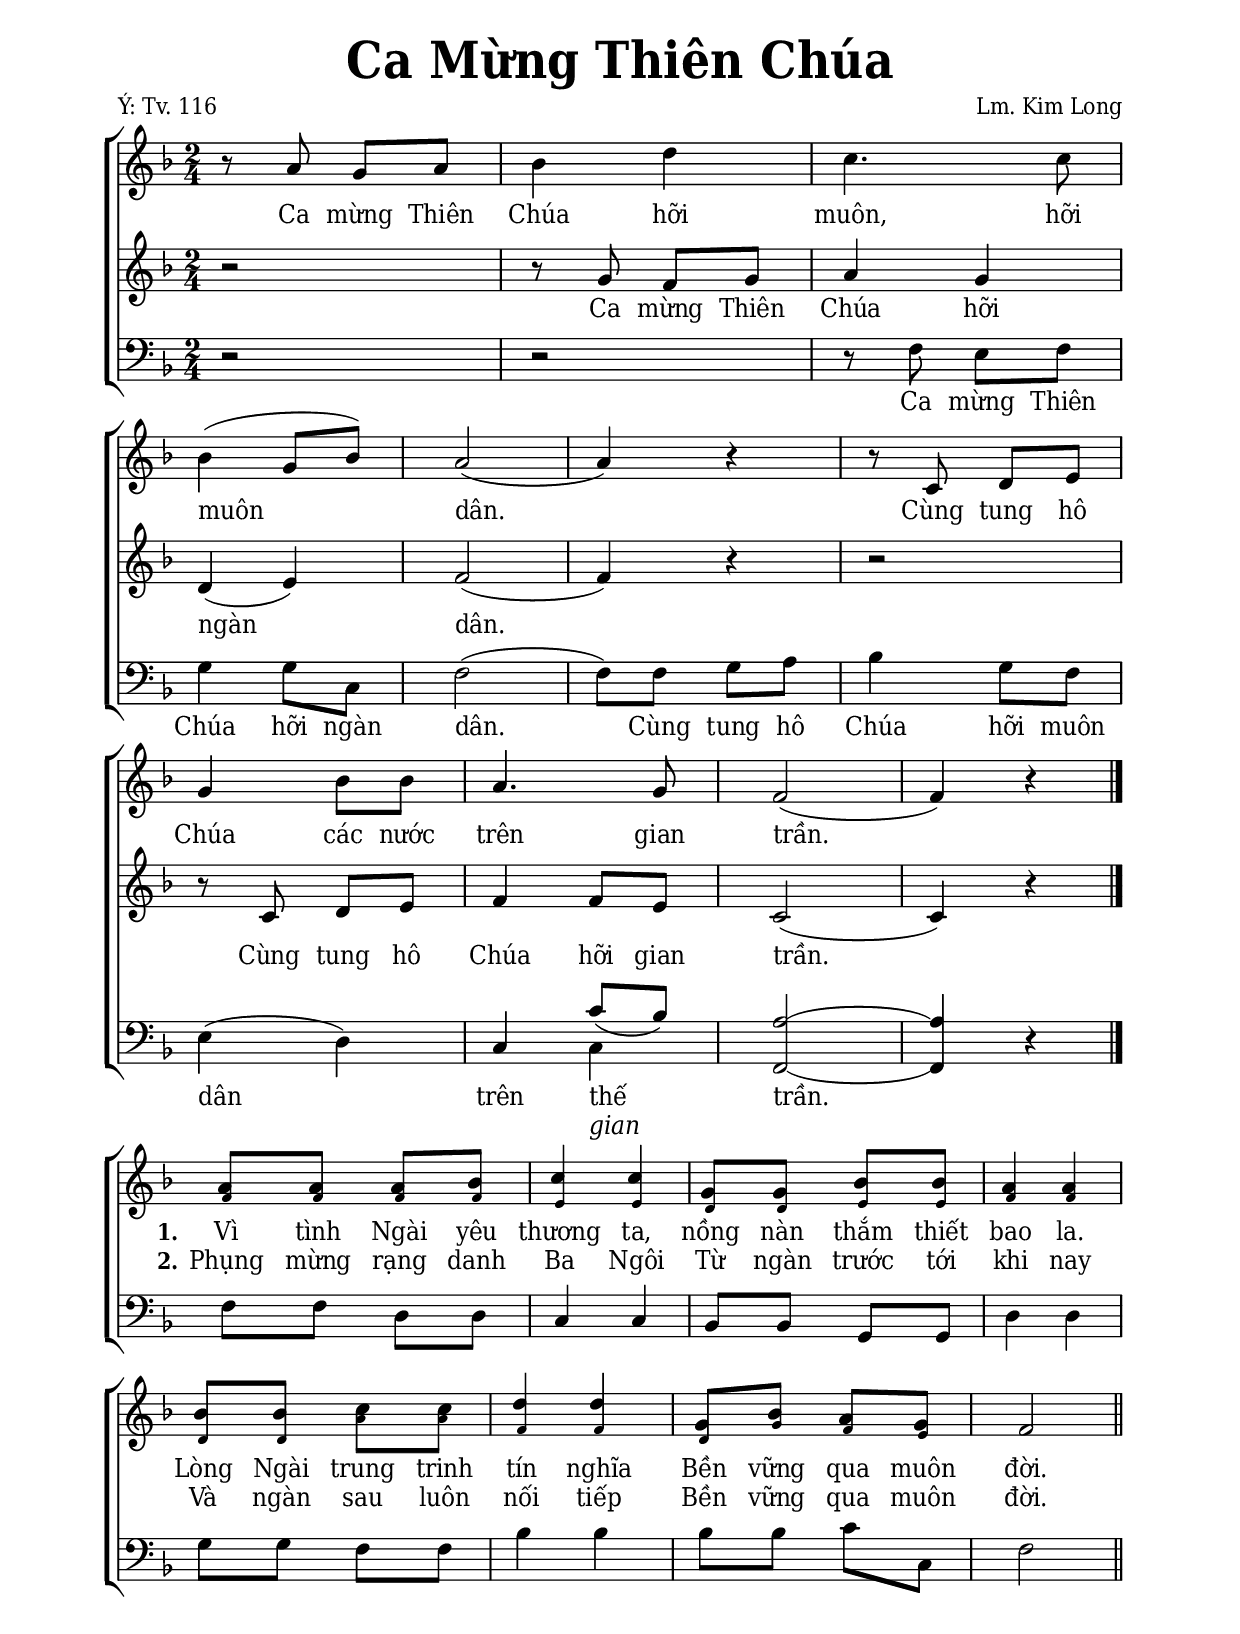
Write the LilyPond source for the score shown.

% Cài đặt chung
\version "2.22.1"
\include "english.ly"

\header {
  title = \markup { \fontsize #3 "Ca Mừng Thiên Chúa" }
  poet = "Ý: Tv. 116"
  composer = "Lm. Kim Long"
  %arranger = " "
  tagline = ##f
}

% Nhạc điệp khúc
nhacDiepKhucSop = \relative c'' {
  r8 a g a |
  bf4 d |
  c4. c8 |
  bf4 (g8 bf) |
  a2( |
  a4) r |
  r8 c, d e |
  g4 bf8 bf |
  a4. g8 |
  f2( |
  f4) r \bar "|."
}

nhacDiepKhucAlto = \relative c'' {
  r2 |
  r8 g f g |
  a4 g |
  d( e) |
  f2( |
  f4) r |
  r2 |
  r8 c d e |
  f4 f8 e |
  c2( |
  c4) r
}

nhacDiepKhucBas = \relative c {
  r2 |
  r2 |
  r8 f e f |
  g4 g8 c, |
  f2( |
  f8) f g a |
  bf4 g8 f |
  e4( d) |
  c
  <<
    {
      \voiceOne c'8 _(bf)
    }
    \new Voice = "splitpart" {
	    \voiceTwo
      c,4
    }
  >>
  \oneVoice
  <a' \=1^( f, \=2_( >2 |
  <a \=1) f, \=2) >4 r
}

% Nhạc phiên khúc
nhacPhienKhucSop = \relative c'' {
  a8 a a bf |
  c4 c |
  g8 g bf bf |
  a4 a |
  bf8 bf c c |
  d4 d |
  g,8 bf a g |
  f2 \bar "||"
}

nhacPhienKhucAlto = \relative c' {
  f8 f f f |
  e4 e |
  d8 d e e |
  f4 f |
  d8 d a' a |
  f4 f |
  d8 g f e |
  f2
}

nhacPhienKhucBas = \relative c {
  f8 f d d |
  c4 c |
  bf8 bf g g |
  d'4 d |
  g8 g f f |
  bf4 bf |
  bf8 bf c c, |
  f2
}

% Lời điệp khúc
loiDiepKhucSop = \lyricmode {
  Ca mừng Thiên Chúa hỡi muôn, hỡi muôn dân.
  Cùng tung hô Chúa các nước trên gian trần.
}

loiDiepKhucAlto = \lyricmode {
  Ca mừng Thiên Chúa hỡi ngàn dân.
  Cùng tung hô Chúa hỡi gian trần.
}

loiDiepKhucBas = \lyricmode {
  Ca mừng Thiên Chúa hỡi ngàn dân.
  Cùng tung hô Chúa hỡi muôn dân trên thế trần.
}

loiDiepKhucBasPhu = \lyrics {
  \repeat unfold 15 { _ }
  \override Lyrics.LyricText.font-shape = #'italic
  gian
}

% Lời phiên khúc
loiPhienKhucMot = \lyricmode {
  \set stanza = #"1."
  Vì tình Ngài yêu thương ta,
  nồng nàn thắm thiết bao la.
  Lòng Ngài trung trinh tín nghĩa
  Bền vững qua muôn đời.
}

loiPhienKhucHai = \lyricmode {
  \set stanza = #"2."
  Phụng mừng rạng danh Ba Ngôi
  Từ ngàn trước tới khi nay
  Và ngàn sau luôn nối tiếp
  Bền vững qua muôn đời.
}

% Dàn trang
\paper {
  #(set-paper-size "a4")
  top-margin = 15\mm
  bottom-margin = 15\mm
  left-margin = 20\mm
  right-margin = 20\mm
  indent = #0
  #(define fonts
    (make-pango-font-tree
      "Deja Vu Serif Condensed"
      "Deja Vu Serif Condensed"
      "Deja Vu Serif Condensed"
      (/ 20 20)))
  page-count = #1
  %print-page-number = #f
  %system-system-spacing = #'((basic-distance . 33))
  %score-system-spacing = #'((basic-distance . 33))
}

% Thiết lập tông và nhịp
TongNhip = { \key f \major \time 2/4 }

% Đổi kích thước nốt cho bè phụ
notBePhu =
#(define-music-function (font-size music) (number? ly:music?)
   (for-some-music
     (lambda (m)
       (if (music-is-of-type? m 'rhythmic-event)
           (begin
             (set! (ly:music-property m 'tweaks)
                   (cons `(font-size . ,font-size)
                         (ly:music-property m 'tweaks)))
             #t)
           #f))
     music)
   music)

\score {
  \new ChoirStaff <<
    \new Staff <<
        \clef "treble"
        \new Voice = beSop {
          \TongNhip \nhacDiepKhucSop
        }
        \new Lyrics \lyricsto beSop \loiDiepKhucSop
    >>
    \new Staff <<
        \new Voice = beAlto {
          \TongNhip \nhacDiepKhucAlto
        }
        \new Lyrics \lyricsto beAlto \loiDiepKhucAlto
    >>
    \new Staff <<
        \clef "bass"
        \new Voice = beBas {
          \TongNhip \nhacDiepKhucBas
        }
        \new Lyrics \lyricsto beBas \loiDiepKhucBas
        \new Lyrics \lyricsto beBas \loiDiepKhucBasPhu
    >>
  >>
  \layout {
    %\override Lyrics.LyricText.font-size = #+2
    \override Lyrics.LyricSpace.minimum-distance = #1.5
    \override Score.BarNumber.break-visibility = ##(#f #f #f)
    \override Score.SpacingSpanner.uniform-stretching = ##t
    \override Score.NonMusicalPaperColumn.page-break-permission = ##f
  }
}

\score {
  \new ChoirStaff <<
    \new Staff = diepKhuc \with {
        printPartCombineTexts = ##f
      }
      <<
      \new Voice \TongNhip \partCombine 
        \nhacPhienKhucSop
        \notBePhu -3 { \nhacPhienKhucAlto }
      \new NullVoice = nhacThamChieu \nhacPhienKhucSop
      \new Lyrics \lyricsto nhacThamChieu \loiPhienKhucMot
      \new Lyrics \lyricsto nhacThamChieu \loiPhienKhucHai
      >>
    \new Staff <<
        \clef "bass"
        \new Voice = beBas {
          \TongNhip \nhacPhienKhucBas
        }
    >>
  >>
  \layout {
    \override Staff.TimeSignature.transparent = ##t
    %\override Lyrics.LyricText.font-size = #+2
    \override Lyrics.LyricSpace.minimum-distance = #2
    \override Score.BarNumber.break-visibility = ##(#f #f #f)
    \override Score.SpacingSpanner.uniform-stretching = ##t
  }
}
